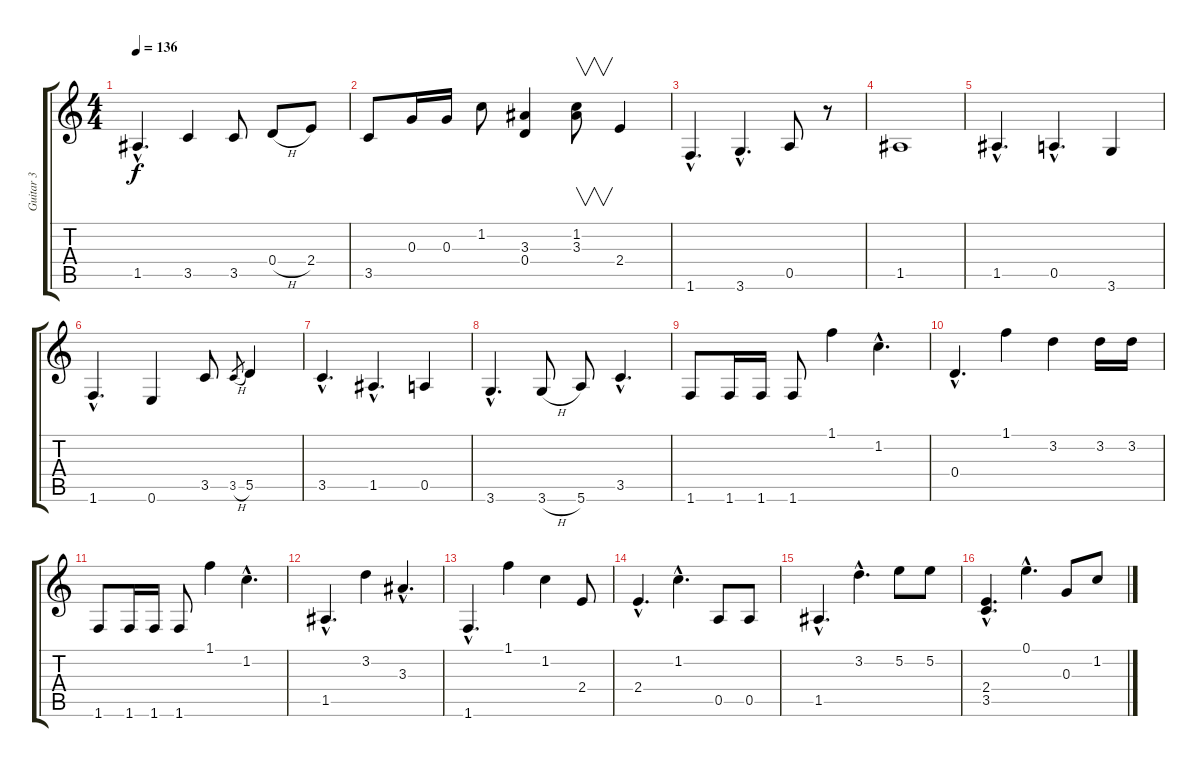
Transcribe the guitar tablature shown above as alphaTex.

\track ("Guitar 3" "Guitar 3") {instrument distortionguitar}
\staff {score tabs}
\tuning (E4 B3 G3 D3 A2 E2) {hide}
\ts (4 4)
\tempo 136
\clef g2
\ks c
1.5{hac}.4{d dy f} 3.5.4 3.5.8 0.4{h}.8 2.4.8 |
3.5.8 0.3.16 0.3.16 1.2.8 (3.3 0.4).4 (1.2 3.3).8{v} 2.4.4 |
1.6{hac}.4{d} 3.6{hac}.4{d} 0.5.8 r.8 |
1.5.1 |
1.5{hac}.4{d} 0.5{hac}.4{d} 3.6.4 |
1.6{hac}.4{d} 0.6.4 3.5.8 3.5{h}.8{gr} 5.5.4 |
3.5{hac}.4{d} 1.5{hac}.4{d} 0.5.4 |
3.6{hac}.4{d} 3.6{h}.8 5.6.8 3.5{hac}.4{d} |
1.6.8 1.6.16 1.6.16 1.6.8 1.1.4 1.2{hac}.4{d} |
0.4{hac}.4{d} 1.1.4 3.2.4 3.2.16 3.2.16 |
1.6.8 1.6.16 1.6.16 1.6.8 1.1.4 1.2{hac}.4{d} |
1.5{hac}.4{d} 3.2.4 3.3{hac}.4{d} |
1.6{hac}.4{d} 1.1.4 1.2.4 2.4.8 |
2.4{hac}.4{d} 1.2{hac}.4{d} 0.5.8 0.5.8 |
1.5{hac}.4{d} 3.2{hac}.4{d} 5.2.8 5.2.8 |
(2.4{hac} 3.5{hac}).4{d} 0.1{hac}.4{d} 0.3.8 1.2.8
